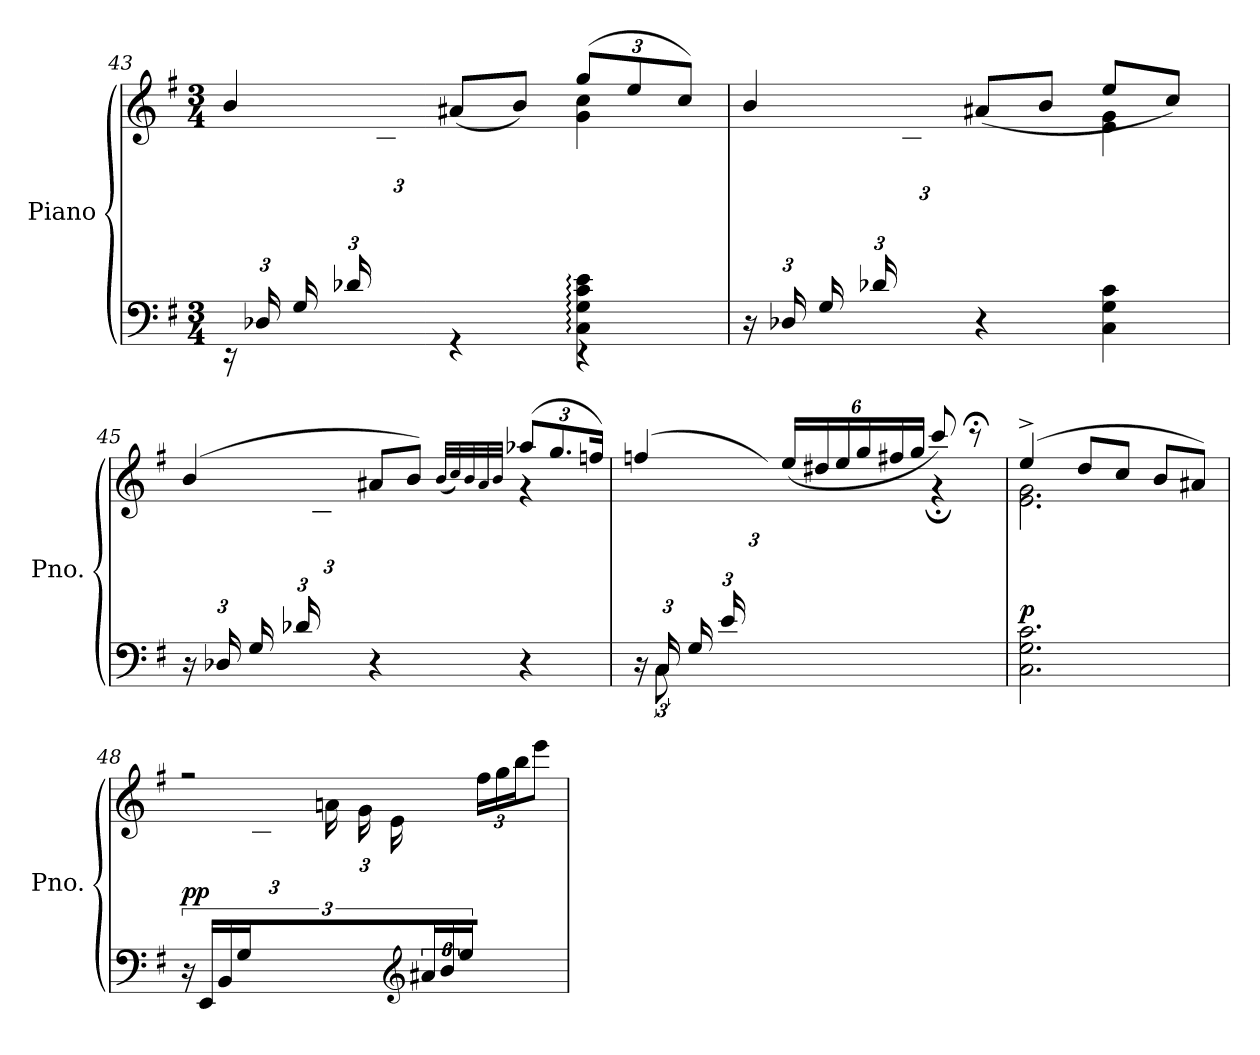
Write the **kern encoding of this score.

**kern	**kern	**dynam
*part1	*part1	*part1
*staff2	*staff1	*staff1/2
*I"Piano	*	*
*I'Pno.	*	*
!!LO:LB:g=z
*clefF4	*clefG2	*
*k[f#]	*k[f#]	*
*M3/4	*M3/4	*
*Xbrackettup	*	*
=43	=43	=43
*^	*^	*
*	*	*	*^	*
24rEE	2ryy	4b/	2ryy	6ryy	.
(24D-X/LL	.	.	.	.	.
24G/	.	.	.	.	.
24d-X/	.	.	.	.	.
12ryy	.	.	.	24B\	.
.	.	.	.	24fn\JJ)	.
4rGG	.	(8a#X/L	.	2ryy	.
.	.	8b/J)	.	.	.
*	*	*Xbrackettup	*	*	*
4C\: 4G\: 4c\: 4e\:	4r	(12gg:/L	4g\ 4cc\	.	.
.	.	12ee/	.	.	.
.	.	12cc/J)	.	.	.
*v	*v	*	*	*	*
=44	=44	=44	=44	=44
24r	4b/	2ryy	6ryy	.
(24D-X/LL	.	.	.	.
24G/	.	.	.	.
24d-X/	.	.	.	.
12ryy	.	.	24B\	.
.	.	.	24fn\JJ)	.
4r	(8a#X/L	.	2ryy	.
.	8b/J	.	.	.
4C\ 4G\ 4c\	8ee/L	4e\ 4g\	.	.
.	8cc/J)	.	.	.
=45	=45	=45	=45	=45
24r	(4b/	2ryy	6ryy	.
24D-X/LL	.	.	.	.
24G/	.	.	.	.
24d-X/	.	.	.	.
12ryy	.	.	24B\	.
.	.	.	24fn\JJ	.
4r	8a#X/L	.	2ryy	.
.	8b/J)	.	.	.
.	(32qb/LLL	.	.	.
.	32qcc/)	.	.	.
.	32qb/	.	.	.
.	32qa#/	.	.	.
.	32qb/JJJ	.	.	.
4r	(12aa-X/L	4r	.	.
.	12.gg/	.	.	.
.	24ffn/Jk)	.	.	.
!!LO:LB:g=z	!!	!!
=46	=46	=46	=46	=46
*^	*	*	*	*
*	*brackettup	*	*	*	*
24r	24ryy	(4ffn/	4ryy	6ryy	.
(24C/LL	12C\	.	.	.	.
24G/	.	.	.	.	.
*Xbrackettup	*	*	*	*	*
24e/	8ryy	.	.	.	.
12ryy	.	.	.	24g\	.
.	.	.	.	24cc\JJ)	.
2ryy	2ryy	(24ee/LL)	4ryy	2ryy	.
.	.	24dd#X/	.	.	.
.	.	24ee/	.	.	.
.	.	24gg/	.	.	.
.	.	24ff#X/	.	.	.
.	.	24gg/JJ	.	.	.
.	.	8ccc/)	4r;	.	.
.	.	8r;<	.	.	.
*v	*v	*	*	*	*
*	*	*v	*v	*
=47	=47	=47	=47
!	!	!	!LO:DY:a=2
2.C\ 2.G\ 2.c\	(4ee^/	2.e\ 2.g\	p
.	8dd/L	.	.
.	8cc/J	.	.
.	8b/L	.	.
.	8a#X/J)	.	.
=48	=48	=48	=48
!	!	!	!LO:DY:a=2
24r	2r	6ryy	pp
24EE/LL	.	.	.
24BB/	.	.	.
24G/	.	.	.
24%5ryy	.	24B\	.
.	.	24e\JJ	.
.	.	24an\LL	.
.	.	24g\	.
.	.	24e\	.
*clefG2	*	*	*
24a#X/	.	4.ryy	.
24b/	.	.	.
24ee/JJ	.	.	.
4ryy	24ff#\LL	.	.
.	24gg\	.	.
.	24bb\J	.	.
.	(8eee\J	.	.
*	*v	*v	*
=	=	=
*-	*-	*-
